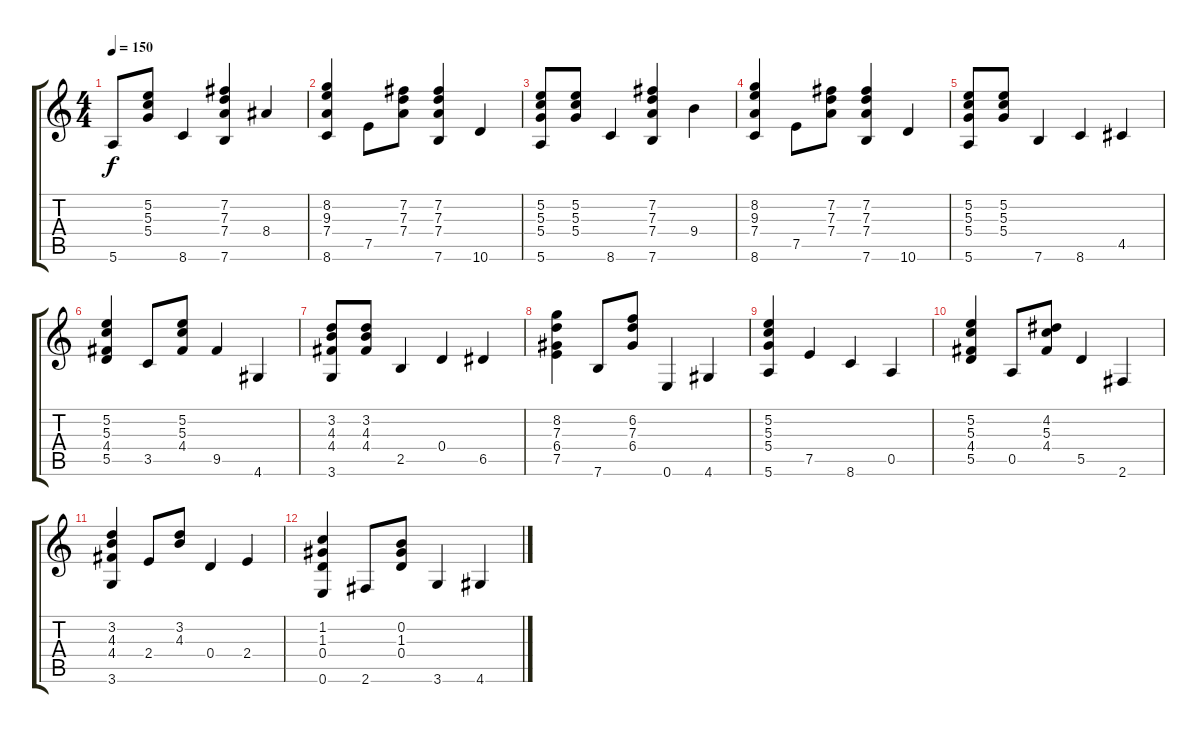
\track "" {instrument electricguitarjazz}
\staff {score tabs}
\tuning (E4 B3 G3 D3 A2 E2) {hide}
\ts (4 4)
\tempo 150
\clef g2
\ks c
5.6.8{dy f instrument electricguitarjazz} (5.2 5.3 5.4).8 8.6.4 (7.2 7.3 7.4 7.6).4 8.4.4 |
(8.2 9.3 7.4 8.6).4 7.5.8 (7.2 7.3 7.4).8 (7.2 7.3 7.4 7.6).4 10.6.4 |
(5.2 5.3 5.4 5.6).8 (5.2 5.3 5.4).8 8.6.4 (7.2 7.3 7.4 7.6).4 9.4.4 |
(8.2 9.3 7.4 8.6).4 7.5.8 (7.2 7.3 7.4).8 (7.2 7.3 7.4 7.6).4 10.6.4 |
(5.2 5.3 5.4 5.6).8 (5.2 5.3 5.4).8 7.6.4 8.6.4 4.5.4 |
(5.2 5.3 4.4 5.5).4 3.5.8 (5.2 5.3 4.4).8 9.5.4 4.6.4 |
(3.2 4.3 4.4 3.6).8 (3.2 4.3 4.4).8 2.5.4 0.4.4 6.5.4 |
(8.2 7.3 6.4 7.5).4 7.6.8 (6.2 7.3 6.4).8 0.6.4 4.6.4 |
(5.2 5.3 5.4 5.6).4 7.5.4 8.6.4 0.5.4 |
(5.2 5.3 4.4 5.5).4 0.5.8 (4.2 5.3 4.4).8 5.5.4 2.6.4 |
(3.2 4.3 4.4 3.6).4 2.4.8 (3.2 4.3).8 0.4.4 2.4.4 |
(1.2 1.3 0.4 0.6).4 2.6.8 (0.2 1.3 0.4).8 3.6.4 4.6.4
